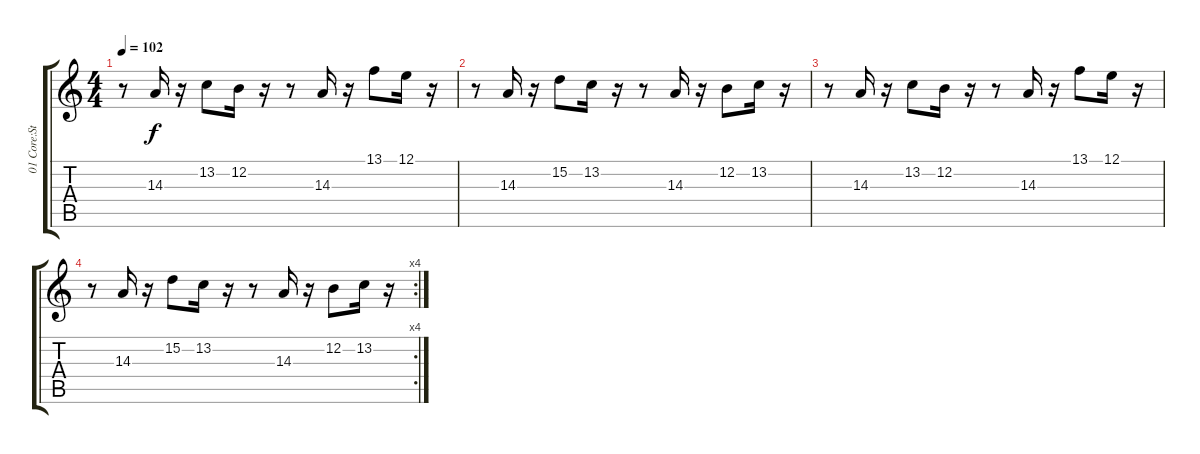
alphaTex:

\track ("01 Core:Strings" "01 Core:St") {instrument tremolostrings}
\staff {score tabs}
\tuning (E4 B3 G3 D3 A2 E2) {hide}
\ts (4 4)
\tempo 102
\clef g2
\ks c
r.8{dy f} 14.3.16 r.16 13.2.8 12.2.16 r.16 r.8 14.3.16 r.16 13.1.8 12.1.16 r.16 |
r.8 14.3.16 r.16 15.2.8 13.2.16 r.16 r.8 14.3.16 r.16 12.2.8 13.2.16 r.16 |
r.8 14.3.16 r.16 13.2.8 12.2.16 r.16 r.8 14.3.16 r.16 13.1.8 12.1.16 r.16 |
\rc 4
r.8 14.3.16 r.16 15.2.8 13.2.16 r.16 r.8 14.3.16 r.16 12.2.8 13.2.16 r.16
